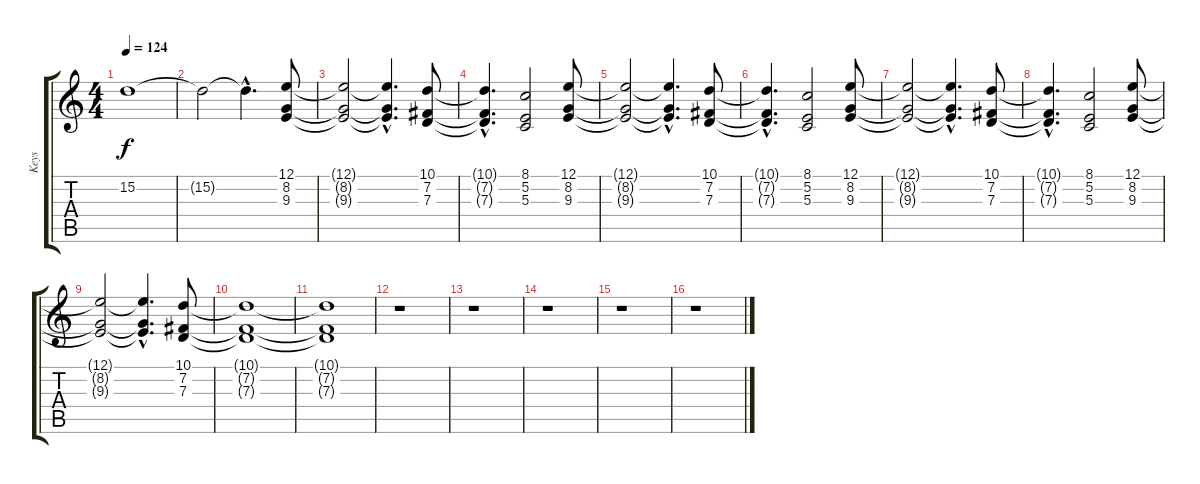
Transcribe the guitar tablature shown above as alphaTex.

\track ("Keys" "Keys") {instrument synthstrings2}
\staff {score tabs}
\tuning (E4 B3 G3 D3 A2 E2) {hide}
\ts (4 4)
\tempo 124
\clef g2
\ks c
15.2.1{dy f} |
15.2{t}.2 15.2{hac t}.4{d} (12.1 8.2 9.3).8 |
(12.1{t} 8.2{t} 9.3{t}).2 (12.1{hac t} 8.2{hac t} 9.3{hac t}).4{d} (10.1 7.2 7.3).8 |
(10.1{hac t} 7.2{hac t} 7.3{hac t}).4{d} (8.1 5.2 5.3).2 (12.1 8.2 9.3).8 |
(12.1{t} 8.2{t} 9.3{t}).2 (12.1{hac t} 8.2{hac t} 9.3{hac t}).4{d} (10.1 7.2 7.3).8 |
(10.1{hac t} 7.2{hac t} 7.3{hac t}).4{d} (8.1 5.2 5.3).2 (12.1 8.2 9.3).8 |
(12.1{t} 8.2{t} 9.3{t}).2 (12.1{hac t} 8.2{hac t} 9.3{hac t}).4{d} (10.1 7.2 7.3).8 |
(10.1{hac t} 7.2{hac t} 7.3{hac t}).4{d} (8.1 5.2 5.3).2 (12.1 8.2 9.3).8 |
(12.1{t} 8.2{t} 9.3{t}).2 (12.1{hac t} 8.2{hac t} 9.3{hac t}).4{d} (10.1 7.2 7.3).8 |
(10.1{t} 7.2{t} 7.3{t}).1 |
(10.1{t} 7.2{t} 7.3{t}).1 |
r.1 |
r.1 |
r.1 |
r.1 |
r.1
